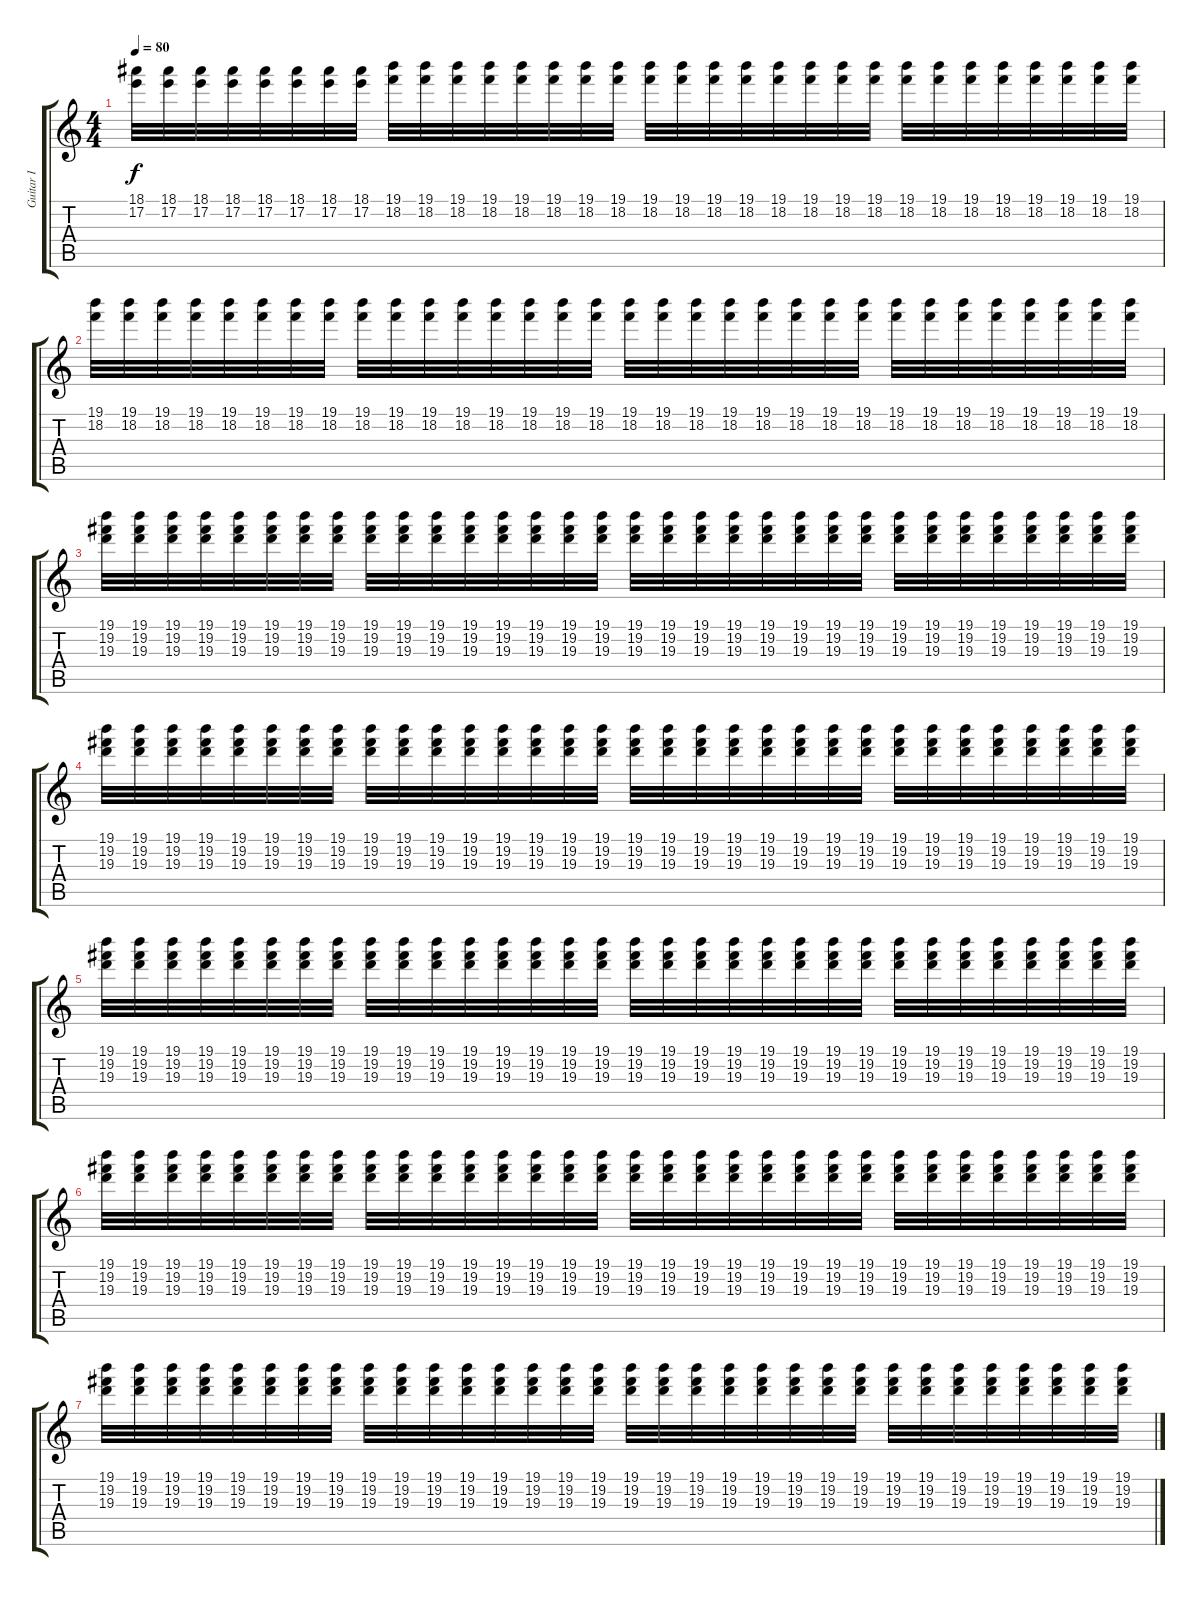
\track ("Guitar I" "Guitar I") {instrument electricguitarclean}
\staff {score tabs}
\tuning (E4 B3 G3 D3 A2 E2) {hide}
\ts (4 4)
\tempo 80
\clef g2
\ks c
(18.1 17.2).32{dy f} (18.1 17.2).32 (18.1 17.2).32 (18.1 17.2).32 (18.1 17.2).32 (18.1 17.2).32 (18.1 17.2).32 (18.1 17.2).32 (19.1 18.2).32 (19.1 18.2).32 (19.1 18.2).32 (19.1 18.2).32 (19.1 18.2).32 (19.1 18.2).32 (19.1 18.2).32 (19.1 18.2).32 (19.1 18.2).32 (19.1 18.2).32 (19.1 18.2).32 (19.1 18.2).32 (19.1 18.2).32 (19.1 18.2).32 (19.1 18.2).32 (19.1 18.2).32 (19.1 18.2).32 (19.1 18.2).32 (19.1 18.2).32 (19.1 18.2).32 (19.1 18.2).32 (19.1 18.2).32 (19.1 18.2).32 (19.1 18.2).32 |
(19.1 18.2).32 (19.1 18.2).32 (19.1 18.2).32 (19.1 18.2).32 (19.1 18.2).32 (19.1 18.2).32 (19.1 18.2).32 (19.1 18.2).32 (19.1 18.2).32 (19.1 18.2).32 (19.1 18.2).32 (19.1 18.2).32 (19.1 18.2).32 (19.1 18.2).32 (19.1 18.2).32 (19.1 18.2).32 (19.1 18.2).32 (19.1 18.2).32 (19.1 18.2).32 (19.1 18.2).32 (19.1 18.2).32 (19.1 18.2).32 (19.1 18.2).32 (19.1 18.2).32 (19.1 18.2).32 (19.1 18.2).32 (19.1 18.2).32 (19.1 18.2).32 (19.1 18.2).32 (19.1 18.2).32 (19.1 18.2).32 (19.1 18.2).32 |
(19.1 19.2 19.3).32 (19.1 19.2 19.3).32 (19.1 19.2 19.3).32 (19.1 19.2 19.3).32 (19.1 19.2 19.3).32 (19.1 19.2 19.3).32 (19.1 19.2 19.3).32 (19.1 19.2 19.3).32 (19.1 19.2 19.3).32 (19.1 19.2 19.3).32 (19.1 19.2 19.3).32 (19.1 19.2 19.3).32 (19.1 19.2 19.3).32 (19.1 19.2 19.3).32 (19.1 19.2 19.3).32 (19.1 19.2 19.3).32 (19.1 19.2 19.3).32 (19.1 19.2 19.3).32 (19.1 19.2 19.3).32 (19.1 19.2 19.3).32 (19.1 19.2 19.3).32 (19.1 19.2 19.3).32 (19.1 19.2 19.3).32 (19.1 19.2 19.3).32 (19.1 19.2 19.3).32 (19.1 19.2 19.3).32 (19.1 19.2 19.3).32 (19.1 19.2 19.3).32 (19.1 19.2 19.3).32 (19.1 19.2 19.3).32 (19.1 19.2 19.3).32 (19.1 19.2 19.3).32 |
(19.1 19.2 19.3).32 (19.1 19.2 19.3).32 (19.1 19.2 19.3).32 (19.1 19.2 19.3).32 (19.1 19.2 19.3).32 (19.1 19.2 19.3).32 (19.1 19.2 19.3).32 (19.1 19.2 19.3).32 (19.1 19.2 19.3).32 (19.1 19.2 19.3).32 (19.1 19.2 19.3).32 (19.1 19.2 19.3).32 (19.1 19.2 19.3).32 (19.1 19.2 19.3).32 (19.1 19.2 19.3).32 (19.1 19.2 19.3).32 (19.1 19.2 19.3).32 (19.1 19.2 19.3).32 (19.1 19.2 19.3).32 (19.1 19.2 19.3).32 (19.1 19.2 19.3).32 (19.1 19.2 19.3).32 (19.1 19.2 19.3).32 (19.1 19.2 19.3).32 (19.1 19.2 19.3).32 (19.1 19.2 19.3).32 (19.1 19.2 19.3).32 (19.1 19.2 19.3).32 (19.1 19.2 19.3).32 (19.1 19.2 19.3).32 (19.1 19.2 19.3).32 (19.1 19.2 19.3).32 |
(19.1 19.2 19.3).32 (19.1 19.2 19.3).32 (19.1 19.2 19.3).32 (19.1 19.2 19.3).32 (19.1 19.2 19.3).32 (19.1 19.2 19.3).32 (19.1 19.2 19.3).32 (19.1 19.2 19.3).32 (19.1 19.2 19.3).32 (19.1 19.2 19.3).32 (19.1 19.2 19.3).32 (19.1 19.2 19.3).32 (19.1 19.2 19.3).32 (19.1 19.2 19.3).32 (19.1 19.2 19.3).32 (19.1 19.2 19.3).32 (19.1 19.2 19.3).32 (19.1 19.2 19.3).32 (19.1 19.2 19.3).32 (19.1 19.2 19.3).32 (19.1 19.2 19.3).32 (19.1 19.2 19.3).32 (19.1 19.2 19.3).32 (19.1 19.2 19.3).32 (19.1 19.2 19.3).32 (19.1 19.2 19.3).32 (19.1 19.2 19.3).32 (19.1 19.2 19.3).32 (19.1 19.2 19.3).32 (19.1 19.2 19.3).32 (19.1 19.2 19.3).32 (19.1 19.2 19.3).32 |
(19.1 19.2 19.3).32 (19.1 19.2 19.3).32 (19.1 19.2 19.3).32 (19.1 19.2 19.3).32 (19.1 19.2 19.3).32 (19.1 19.2 19.3).32 (19.1 19.2 19.3).32 (19.1 19.2 19.3).32 (19.1 19.2 19.3).32 (19.1 19.2 19.3).32 (19.1 19.2 19.3).32 (19.1 19.2 19.3).32 (19.1 19.2 19.3).32 (19.1 19.2 19.3).32 (19.1 19.2 19.3).32 (19.1 19.2 19.3).32 (19.1 19.2 19.3).32 (19.1 19.2 19.3).32 (19.1 19.2 19.3).32 (19.1 19.2 19.3).32 (19.1 19.2 19.3).32 (19.1 19.2 19.3).32 (19.1 19.2 19.3).32 (19.1 19.2 19.3).32 (19.1 19.2 19.3).32 (19.1 19.2 19.3).32 (19.1 19.2 19.3).32 (19.1 19.2 19.3).32 (19.1 19.2 19.3).32 (19.1 19.2 19.3).32 (19.1 19.2 19.3).32 (19.1 19.2 19.3).32 |
(19.1 19.2 19.3).32 (19.1 19.2 19.3).32 (19.1 19.2 19.3).32 (19.1 19.2 19.3).32 (19.1 19.2 19.3).32 (19.1 19.2 19.3).32 (19.1 19.2 19.3).32 (19.1 19.2 19.3).32 (19.1 19.2 19.3).32 (19.1 19.2 19.3).32 (19.1 19.2 19.3).32 (19.1 19.2 19.3).32 (19.1 19.2 19.3).32 (19.1 19.2 19.3).32 (19.1 19.2 19.3).32 (19.1 19.2 19.3).32 (19.1 19.2 19.3).32 (19.1 19.2 19.3).32 (19.1 19.2 19.3).32 (19.1 19.2 19.3).32 (19.1 19.2 19.3).32 (19.1 19.2 19.3).32 (19.1 19.2 19.3).32 (19.1 19.2 19.3).32 (19.1 19.2 19.3).32 (19.1 19.2 19.3).32 (19.1 19.2 19.3).32 (19.1 19.2 19.3).32 (19.1 19.2 19.3).32 (19.1 19.2 19.3).32 (19.1 19.2 19.3).32 (19.1 19.2 19.3).32
